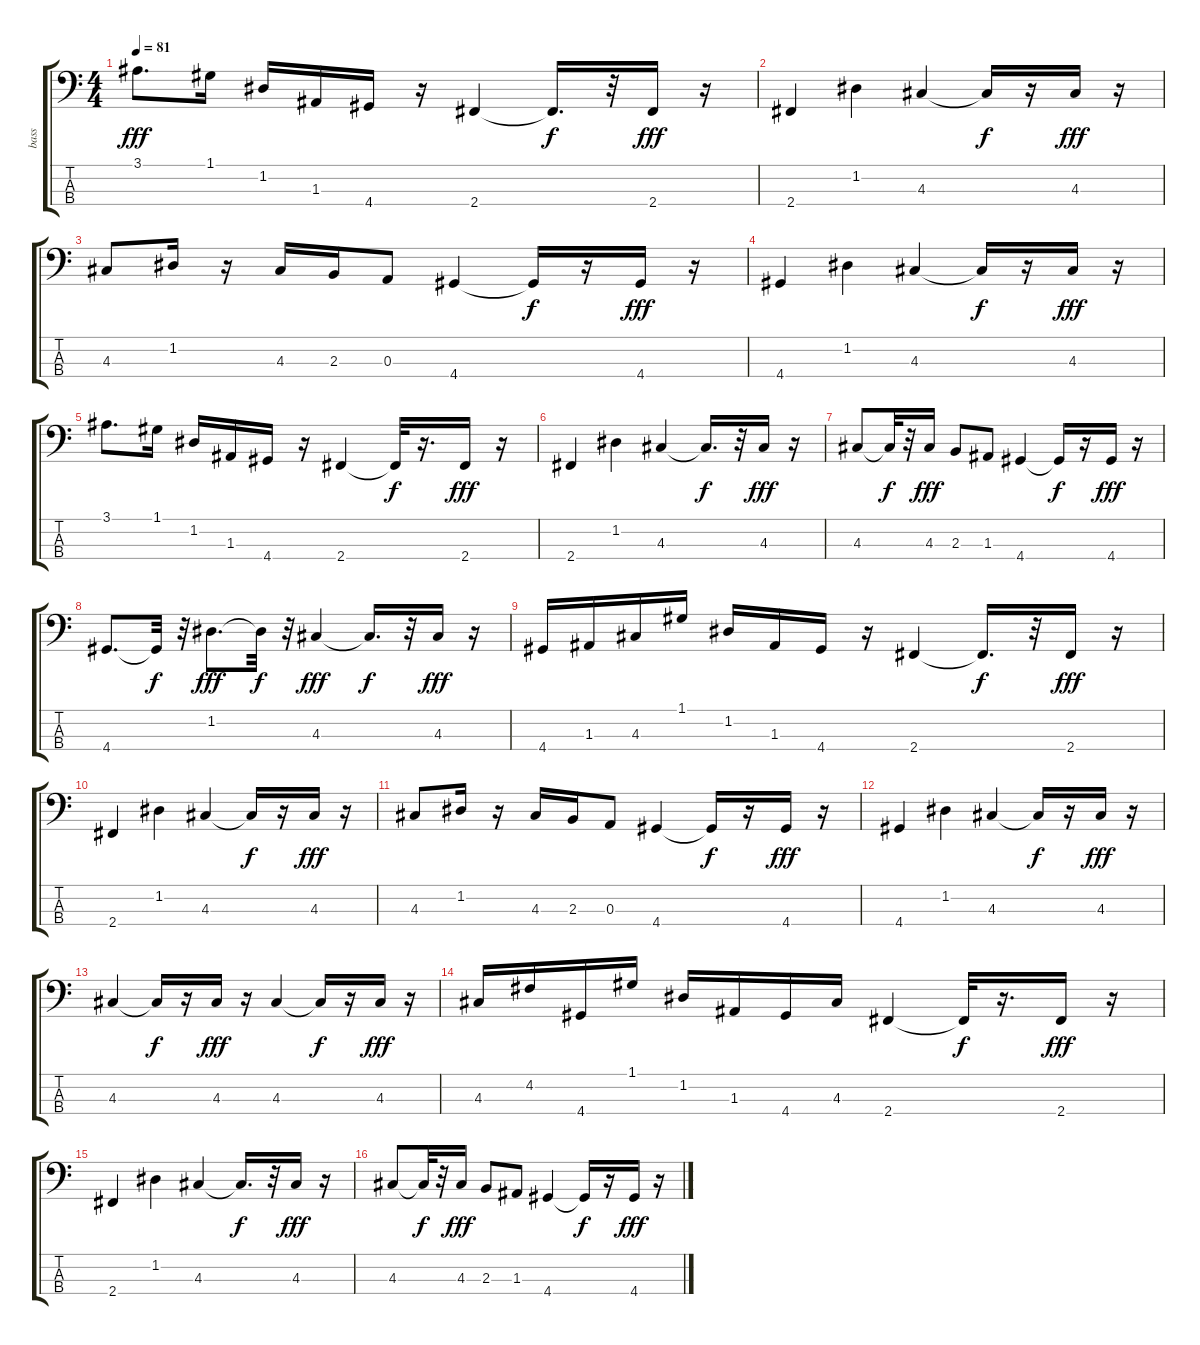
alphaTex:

\track ("bass    " "bass    ") {instrument fretlessbass}
\staff {score tabs}
\tuning (G2 D2 A1 E1) {hide}
\ts (4 4)
\tempo 81
\clef f4
\ks c
3.1.8{d dy fff} 1.1.16 1.2.16 1.3.16 4.4.16 r.16 2.4.4 2.4{t}.16{d dy f} r.32 2.4.16{dy fff} r.16 |
2.4.4 1.2.4 4.3.4 4.3{t}.16{dy f} r.16 4.3.16{dy fff} r.16 |
4.3.8 1.2.16 r.16 4.3.16 2.3.16 0.3.8 4.4.4 4.4{t}.16{dy f} r.16 4.4.16{dy fff} r.16 |
4.4.4 1.2.4 4.3.4 4.3{t}.16{dy f} r.16 4.3.16{dy fff} r.16 |
3.1.8{d} 1.1.16 1.2.16 1.3.16 4.4.16 r.16 2.4.4 2.4{t}.32{dy f} r.16{d} 2.4.16{dy fff} r.16 |
2.4.4 1.2.4 4.3.4 4.3{t}.16{d dy f} r.32 4.3.16{dy fff} r.16 |
4.3.8 4.3{t}.32{dy f} r.32 4.3.16{dy fff} 2.3.8 1.3.8 4.4.4 4.4{t}.16{dy f} r.16 4.4.16{dy fff} r.16 |
4.4.8{d} 4.4{t}.32{dy f} r.32 1.2.8{d dy fff} 1.2{t}.32{dy f} r.32 4.3.4{dy fff} 4.3{t}.16{d dy f} r.32 4.3.16{dy fff} r.16 |
4.4.16 1.3.16 4.3.16 1.1.16 1.2.16 1.3.16 4.4.16 r.16 2.4.4 2.4{t}.16{d dy f} r.32 2.4.16{dy fff} r.16 |
2.4.4 1.2.4 4.3.4 4.3{t}.16{dy f} r.16 4.3.16{dy fff} r.16 |
4.3.8 1.2.16 r.16 4.3.16 2.3.16 0.3.8 4.4.4 4.4{t}.16{dy f} r.16 4.4.16{dy fff} r.16 |
4.4.4 1.2.4 4.3.4 4.3{t}.16{dy f} r.16 4.3.16{dy fff} r.16 |
4.3.4 4.3{t}.16{dy f} r.16 4.3.16{dy fff} r.16 4.3.4 4.3{t}.16{dy f} r.16 4.3.16{dy fff} r.16 |
4.3.16 4.2.16 4.4.16 1.1.16 1.2.16 1.3.16 4.4.16 4.3.16 2.4.4 2.4{t}.32{dy f} r.16{d} 2.4.16{dy fff} r.16 |
2.4.4 1.2.4 4.3.4 4.3{t}.16{d dy f} r.32 4.3.16{dy fff} r.16 |
4.3.8 4.3{t}.32{dy f} r.32 4.3.16{dy fff} 2.3.8 1.3.8 4.4.4 4.4{t}.16{dy f} r.16 4.4.16{dy fff} r.16
